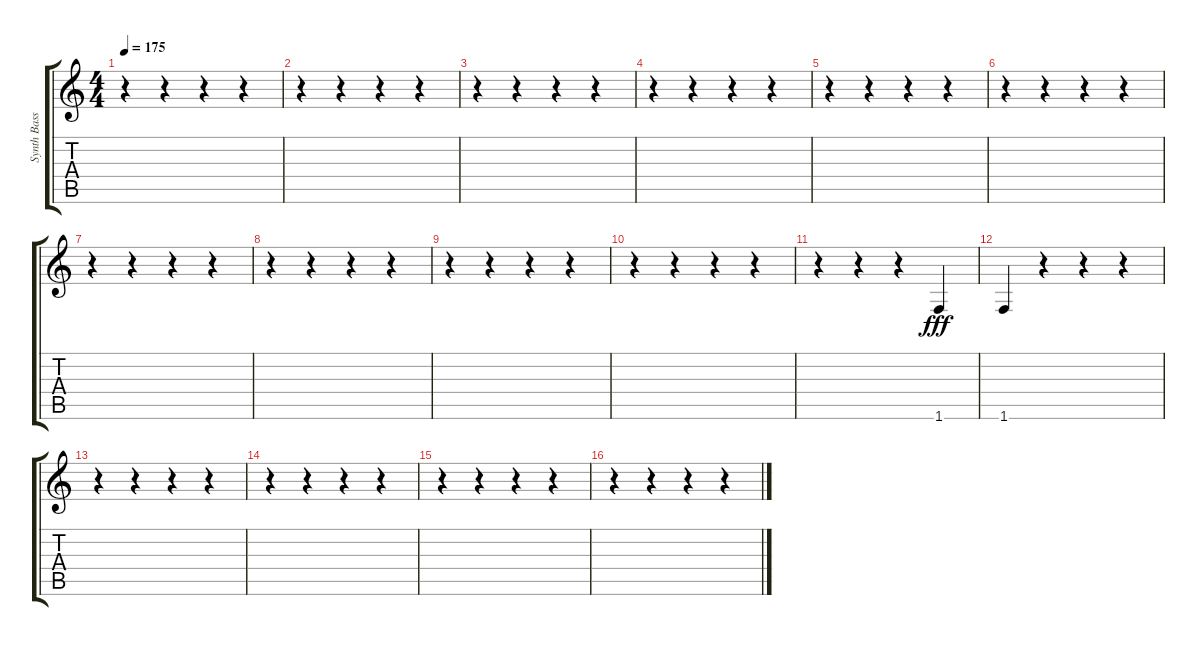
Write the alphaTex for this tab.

\track ("Synth Bass" "Synth Bass") {instrument synthbass1}
\staff {score tabs}
\tuning (E4 B3 G3 D3 A2 E2) {hide}
\ts (4 4)
\tempo 175
\clef g2
\ks c
r.4{dy fff} r.4 r.4 r.4 |
r.4 r.4 r.4 r.4 |
r.4 r.4 r.4 r.4 |
r.4 r.4 r.4 r.4 |
r.4 r.4 r.4 r.4 |
r.4 r.4 r.4 r.4 |
r.4 r.4 r.4 r.4 |
r.4 r.4 r.4 r.4 |
r.4 r.4 r.4 r.4 |
r.4 r.4 r.4 r.4 |
r.4 r.4 r.4 1.6.4 |
1.6.4 r.4 r.4 r.4 |
r.4 r.4 r.4 r.4 |
r.4 r.4 r.4 r.4 |
r.4 r.4 r.4 r.4 |
r.4 r.4 r.4 r.4
